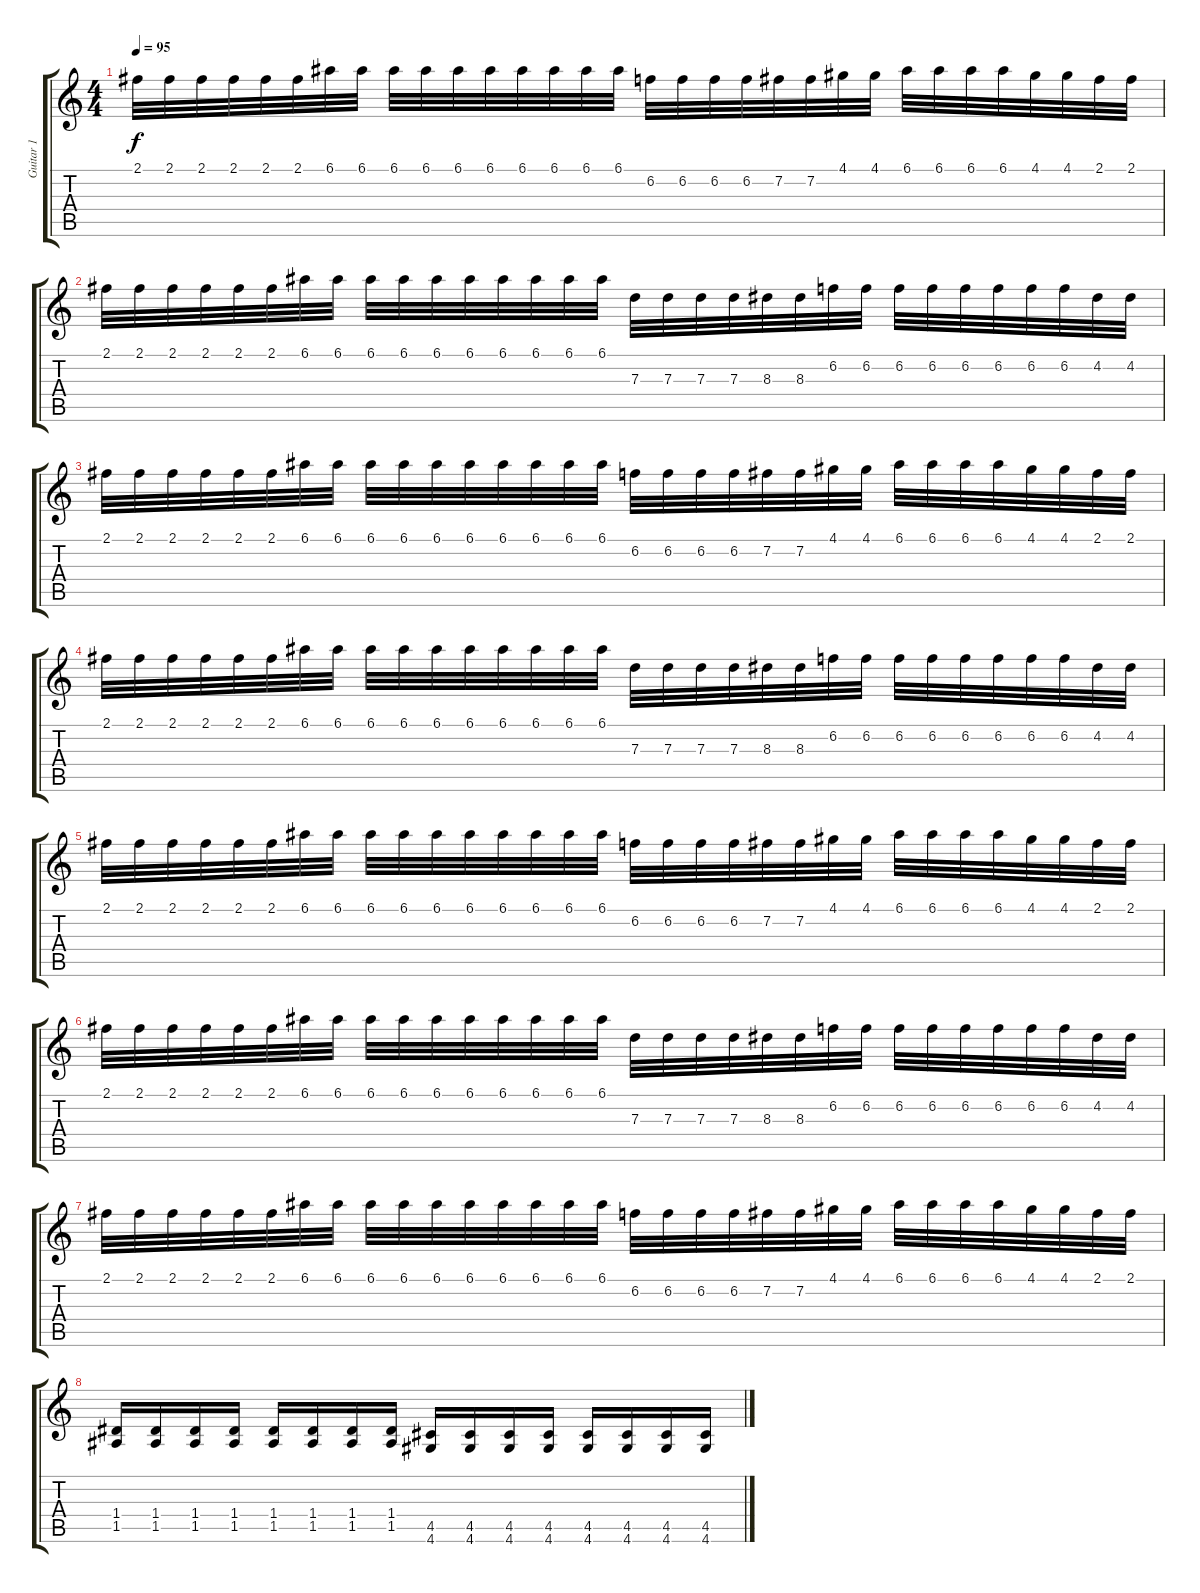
\track ("Guitar 1" "Guitar 1") {instrument overdrivenguitar}
\staff {score tabs}
\tuning (E4 B3 G3 D3 A2 E2) {hide}
\ts (4 4)
\tempo 95
\clef g2
\ks c
2.1.32{dy f} 2.1.32 2.1.32 2.1.32 2.1.32 2.1.32 6.1.32 6.1.32 6.1.32 6.1.32 6.1.32 6.1.32 6.1.32 6.1.32 6.1.32 6.1.32 6.2.32 6.2.32 6.2.32 6.2.32 7.2.32 7.2.32 4.1.32 4.1.32 6.1.32 6.1.32 6.1.32 6.1.32 4.1.32 4.1.32 2.1.32 2.1.32 |
2.1.32 2.1.32 2.1.32 2.1.32 2.1.32 2.1.32 6.1.32 6.1.32 6.1.32 6.1.32 6.1.32 6.1.32 6.1.32 6.1.32 6.1.32 6.1.32 7.3.32 7.3.32 7.3.32 7.3.32 8.3.32 8.3.32 6.2.32 6.2.32 6.2.32 6.2.32 6.2.32 6.2.32 6.2.32 6.2.32 4.2.32 4.2.32 |
2.1.32 2.1.32 2.1.32 2.1.32 2.1.32 2.1.32 6.1.32 6.1.32 6.1.32 6.1.32 6.1.32 6.1.32 6.1.32 6.1.32 6.1.32 6.1.32 6.2.32 6.2.32 6.2.32 6.2.32 7.2.32 7.2.32 4.1.32 4.1.32 6.1.32 6.1.32 6.1.32 6.1.32 4.1.32 4.1.32 2.1.32 2.1.32 |
2.1.32 2.1.32 2.1.32 2.1.32 2.1.32 2.1.32 6.1.32 6.1.32 6.1.32 6.1.32 6.1.32 6.1.32 6.1.32 6.1.32 6.1.32 6.1.32 7.3.32 7.3.32 7.3.32 7.3.32 8.3.32 8.3.32 6.2.32 6.2.32 6.2.32 6.2.32 6.2.32 6.2.32 6.2.32 6.2.32 4.2.32 4.2.32 |
2.1.32 2.1.32 2.1.32 2.1.32 2.1.32 2.1.32 6.1.32 6.1.32 6.1.32 6.1.32 6.1.32 6.1.32 6.1.32 6.1.32 6.1.32 6.1.32 6.2.32 6.2.32 6.2.32 6.2.32 7.2.32 7.2.32 4.1.32 4.1.32 6.1.32 6.1.32 6.1.32 6.1.32 4.1.32 4.1.32 2.1.32 2.1.32 |
2.1.32 2.1.32 2.1.32 2.1.32 2.1.32 2.1.32 6.1.32 6.1.32 6.1.32 6.1.32 6.1.32 6.1.32 6.1.32 6.1.32 6.1.32 6.1.32 7.3.32 7.3.32 7.3.32 7.3.32 8.3.32 8.3.32 6.2.32 6.2.32 6.2.32 6.2.32 6.2.32 6.2.32 6.2.32 6.2.32 4.2.32 4.2.32 |
2.1.32 2.1.32 2.1.32 2.1.32 2.1.32 2.1.32 6.1.32 6.1.32 6.1.32 6.1.32 6.1.32 6.1.32 6.1.32 6.1.32 6.1.32 6.1.32 6.2.32 6.2.32 6.2.32 6.2.32 7.2.32 7.2.32 4.1.32 4.1.32 6.1.32 6.1.32 6.1.32 6.1.32 4.1.32 4.1.32 2.1.32 2.1.32 |
(1.4 1.5).16 (1.4 1.5).16 (1.4 1.5).16 (1.4 1.5).16 (1.4 1.5).16 (1.4 1.5).16 (1.4 1.5).16 (1.4 1.5).16 (4.5 4.6).16 (4.5 4.6).16 (4.5 4.6).16 (4.5 4.6).16 (4.5 4.6).16 (4.5 4.6).16 (4.5 4.6).16 (4.5 4.6).16
